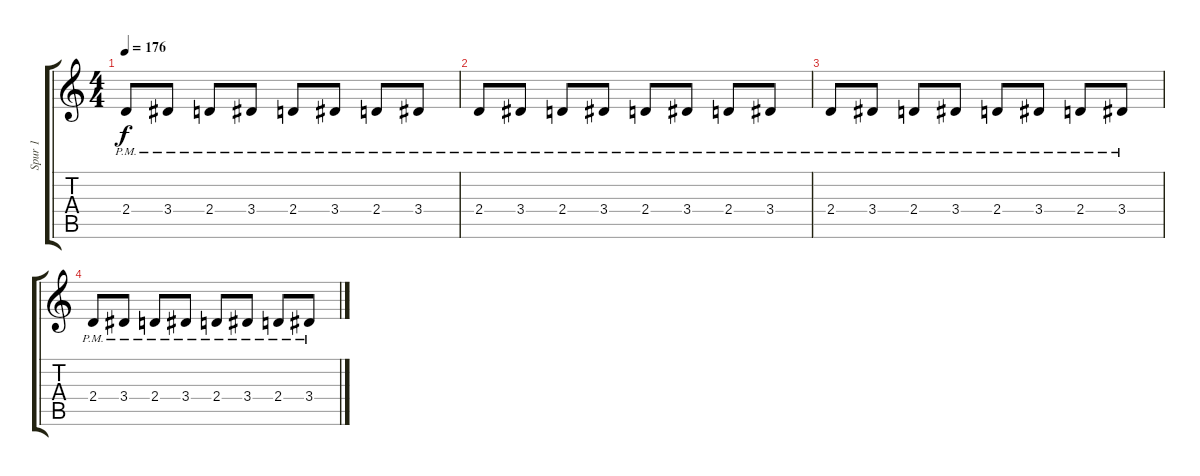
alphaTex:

\track ("Spur 1" "Spur 1") {instrument distortionguitar}
\staff {score tabs}
\tuning (D4 A3 F3 C3 G2 D2) {hide}
\ts (4 4)
\tempo 176
\clef g2
\ks c
2.4{pm}.8{dy f} 3.4{pm}.8 2.4{pm}.8 3.4{pm}.8 2.4{pm}.8 3.4{pm}.8 2.4{pm}.8 3.4{pm}.8 |
2.4{pm}.8 3.4{pm}.8 2.4{pm}.8 3.4{pm}.8 2.4{pm}.8 3.4{pm}.8 2.4{pm}.8 3.4{pm}.8 |
2.4{pm}.8 3.4{pm}.8 2.4{pm}.8 3.4{pm}.8 2.4{pm}.8 3.4{pm}.8 2.4{pm}.8 3.4{pm}.8 |
2.4{pm}.8 3.4{pm}.8 2.4{pm}.8 3.4{pm}.8 2.4{pm}.8 3.4{pm}.8 2.4{pm}.8 3.4{pm}.8
